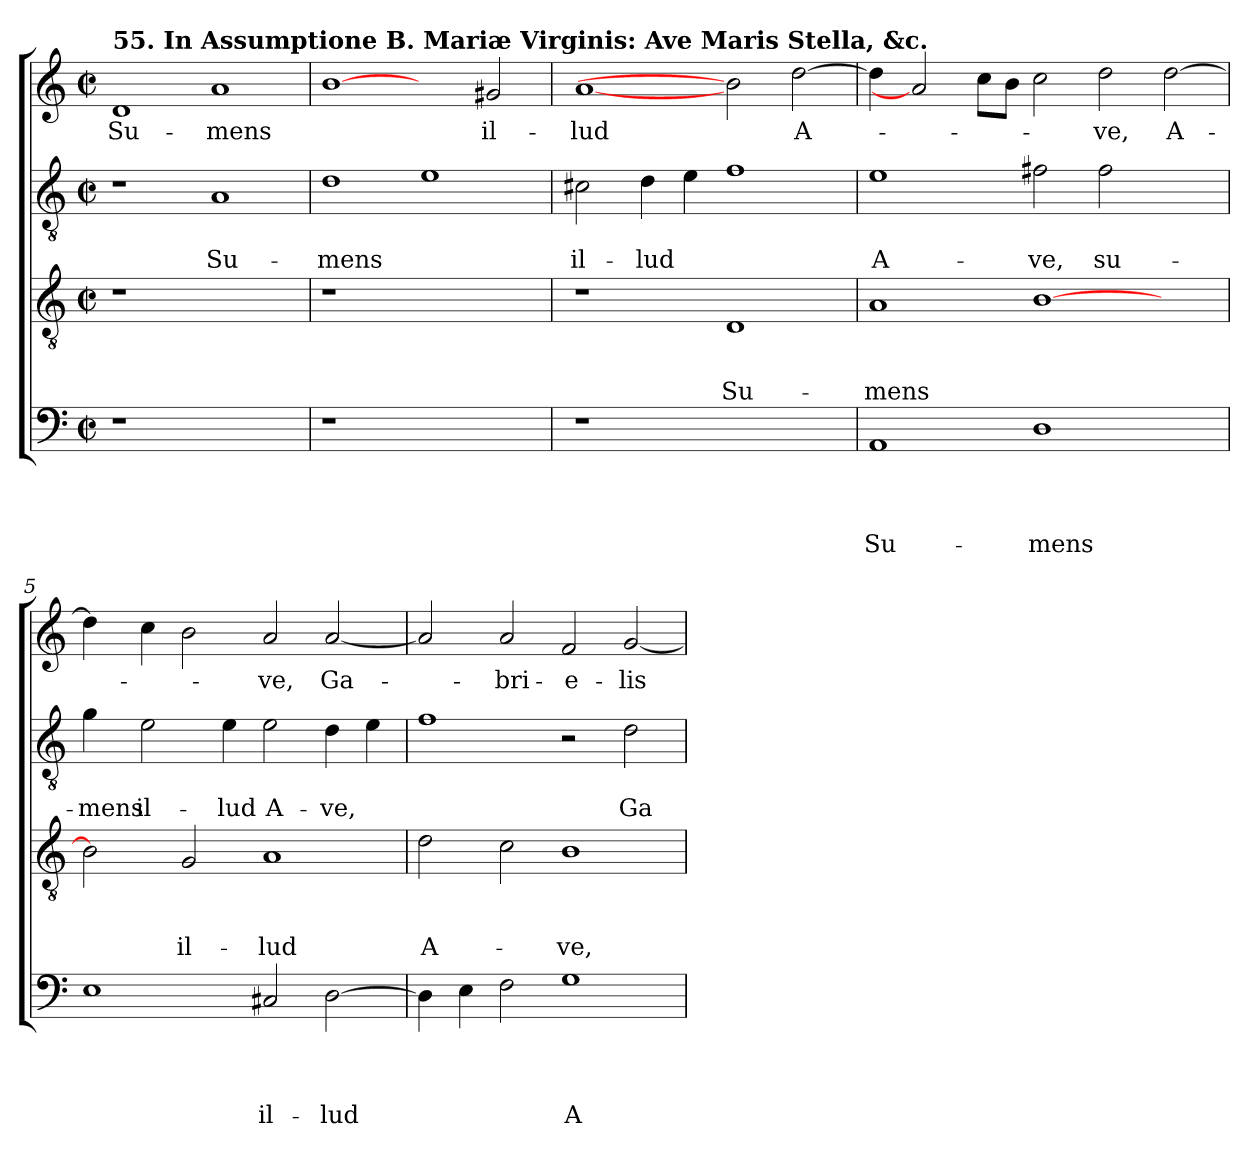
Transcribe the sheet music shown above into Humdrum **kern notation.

**kern	**text	**text	**text	**text	**kern	**text	**text	**text	**kern	**text	**text	**kern	**text
*part4	*part4	*part4	*part4	*part4	*part3	*part3	*part3	*part3	*part2	*part2	*part2	*part1	*part1
*staff4	*staff4	*staff4	*staff4	*staff4	*staff3	*staff3	*staff3	*staff3	*staff2	*staff2	*staff2	*staff1	*staff1
*clefF4	*	*	*	*	*clefGv2	*	*	*	*clefGv2	*	*	*clefG2	*
*k[]	*	*	*	*	*k[]	*	*	*	*k[]	*	*	*k[]	*
*C:	*	*	*	*	*C:	*	*	*	*C:	*	*	*C:	*
*M2/2	*	*	*	*	*M2/2	*	*	*	*M2/2	*	*	*M2/2	*
*met(c|)	*	*	*	*	*met(c|)	*	*	*	*met(c|)	*	*	*met(c|)	*
=1	=1	=1	=1	=1	=1	=1	=1	=1	=1	=1	=1	=1	=1
!	!	!	!	!	!	!	!	!	!	!	!	!LO:TX:a:B:t=55. In Assumptione B. Mariæ Virginis&colon; Ave Maris Stella, &c.	!
!	!	!	!	!	!	!	!	!	!	!	!	!	!LO:LY:b
1r	.	.	.	.	1r	.	.	.	1r	.	.	1d	Su-
!	!	!	!	!	!	!	!	!	!	!	!LO:LY:b	!	!LO:LY:b
1ryy	.	.	.	.	1ryy	.	.	.	1A	.	Su-	1a	-mens
=2	=2	=2	=2	=2	=2	=2	=2	=2	=2	=2	=2	=2	=2
!	!	!	!	!	!	!	!	!	!	!	!LO:LY:b	!	!
1r	.	.	.	.	1r	.	.	.	1d	.	-mens	[1b	.
1ryy	.	.	.	.	1ryy	.	.	.	1e	.	.	2ryy	.
!	!	!	!	!	!	!	!	!	!	!	!	!	!LO:LY:b
.	.	.	.	.	.	.	.	.	.	.	.	2g#X/	il-
=3	=3	=3	=3	=3	=3	=3	=3	=3	=3	=3	=3	=3	=3
!	!	!	!	!	!	!	!	!	!	!	!LO:LY:b	!	!LO:LY:b
1r	.	.	.	.	1r	.	.	.	2c#X\	.	il-	[1a	-lud
!	!	!	!	!	!	!	!	!	!	!	!LO:LY:b	!	!
.	.	.	.	.	.	.	.	.	4d\	.	-lud	.	.
.	.	.	.	.	.	.	.	.	4e\	.	.	.	.
!	!	!	!	!	!	!	!	!LO:LY:b	!	!	!	!	!
1ryy	.	.	.	.	1D	.	.	Su-	1f	.	.	2b]	.
!	!	!	!	!	!	!	!	!	!	!	!	!	!LO:LY:b
.	.	.	.	.	.	.	.	.	.	.	.	[2dd\	A-
=4	=4	=4	=4	=4	=4	=4	=4	=4	=4	=4	=4	=4	=4
!	!	!	!	!LO:LY:b	!	!	!	!LO:LY:b	!	!	!LO:LY:b	!	!
1AA	.	.	.	Su-	1A	.	.	-mens	1e	.	A-	4dd\]	.
.	.	.	.	.	.	.	.	.	.	.	.	2a]	.
.	.	.	.	.	.	.	.	.	.	.	.	8cc\L	.
.	.	.	.	.	.	.	.	.	.	.	.	8b\J	.
!	!	!	!	!LO:LY:b	!	!	!	!	!	!	!LO:LY:b	!	!
1D	.	.	.	-mens	[1B	.	.	.	2f#X\	.	-ve,	2cc\	.
!	!	!	!	!	!	!	!	!	!	!	!LO:LY:b	!	!LO:LY:b
.	.	.	.	.	.	.	.	.	2f#\	.	su-	2dd\	-ve,
!	!	!	!	!	!	!	!	!	!	!	!	!	!LO:LY:b
2ryy	.	.	.	.	2ryy	.	.	.	2ryy	.	.	[2dd\	A-
=5	=5	=5	=5	=5	=5	=5	=5	=5	=5	=5	=5	=5	=5
!	!	!	!	!	!	!	!	!	!	!	!LO:LY:b	!	!
1E	.	.	.	.	2B\]	.	.	.	4g\	.	-mens	4dd\]	.
!	!	!	!	!	!	!	!	!	!	!	!LO:LY:b	!	!
.	.	.	.	.	.	.	.	.	2e\	.	il-	4cc\	.
!	!	!	!	!	!	!	!	!LO:LY:b	!	!	!	!	!
.	.	.	.	.	2G/	.	.	il-	.	.	.	2b\	.
!	!	!	!	!	!	!	!	!	!	!	!LO:LY:b	!	!
.	.	.	.	.	.	.	.	.	4e\	.	-lud	.	.
!	!	!	!	!LO:LY:b	!	!	!	!LO:LY:b	!	!	!LO:LY:b	!	!LO:LY:b
2C#X/	.	.	.	il-	1A	.	.	-lud	2e\	.	A-	2a/	-ve,
!	!	!	!	!LO:LY:b	!	!	!	!	!	!	!LO:LY:b	!	!LO:LY:b
[2D\	.	.	.	-lud	.	.	.	.	4d\	.	-ve,	[2a/	Ga-
.	.	.	.	.	.	.	.	.	4e\	.	.	.	.
!!LO:LB:g=z
=6	=6	=6	=6	=6	=6	=6	=6	=6	=6	=6	=6	=6	=6
!	!	!	!	!	!	!	!	!LO:LY:b	!	!	!	!	!
4D\]	.	.	.	.	2d\	.	.	A-	1f	.	.	2a/]	.
4E\	.	.	.	.	.	.	.	.	.	.	.	.	.
!	!	!	!	!	!	!	!	!	!	!	!	!	!LO:LY:b
2F\	.	.	.	.	2c\	.	.	.	.	.	.	2a/	-bri-
!	!	!	!	!LO:LY:b	!	!	!	!LO:LY:b	!	!	!	!	!LO:LY:b
1G	.	.	.	A-	1B	.	.	-ve,	2r	.	.	2f/	-e-
!	!	!	!	!	!	!	!	!	!	!	!LO:LY:b	!	!LO:LY:b
.	.	.	.	.	.	.	.	.	2d\	.	Ga-	[2g/	-lis
=	=	=	=	=	=	=	=	=	=	=	=	=	=
*-	*-	*-	*-	*-	*-	*-	*-	*-	*-	*-	*-	*-	*-
